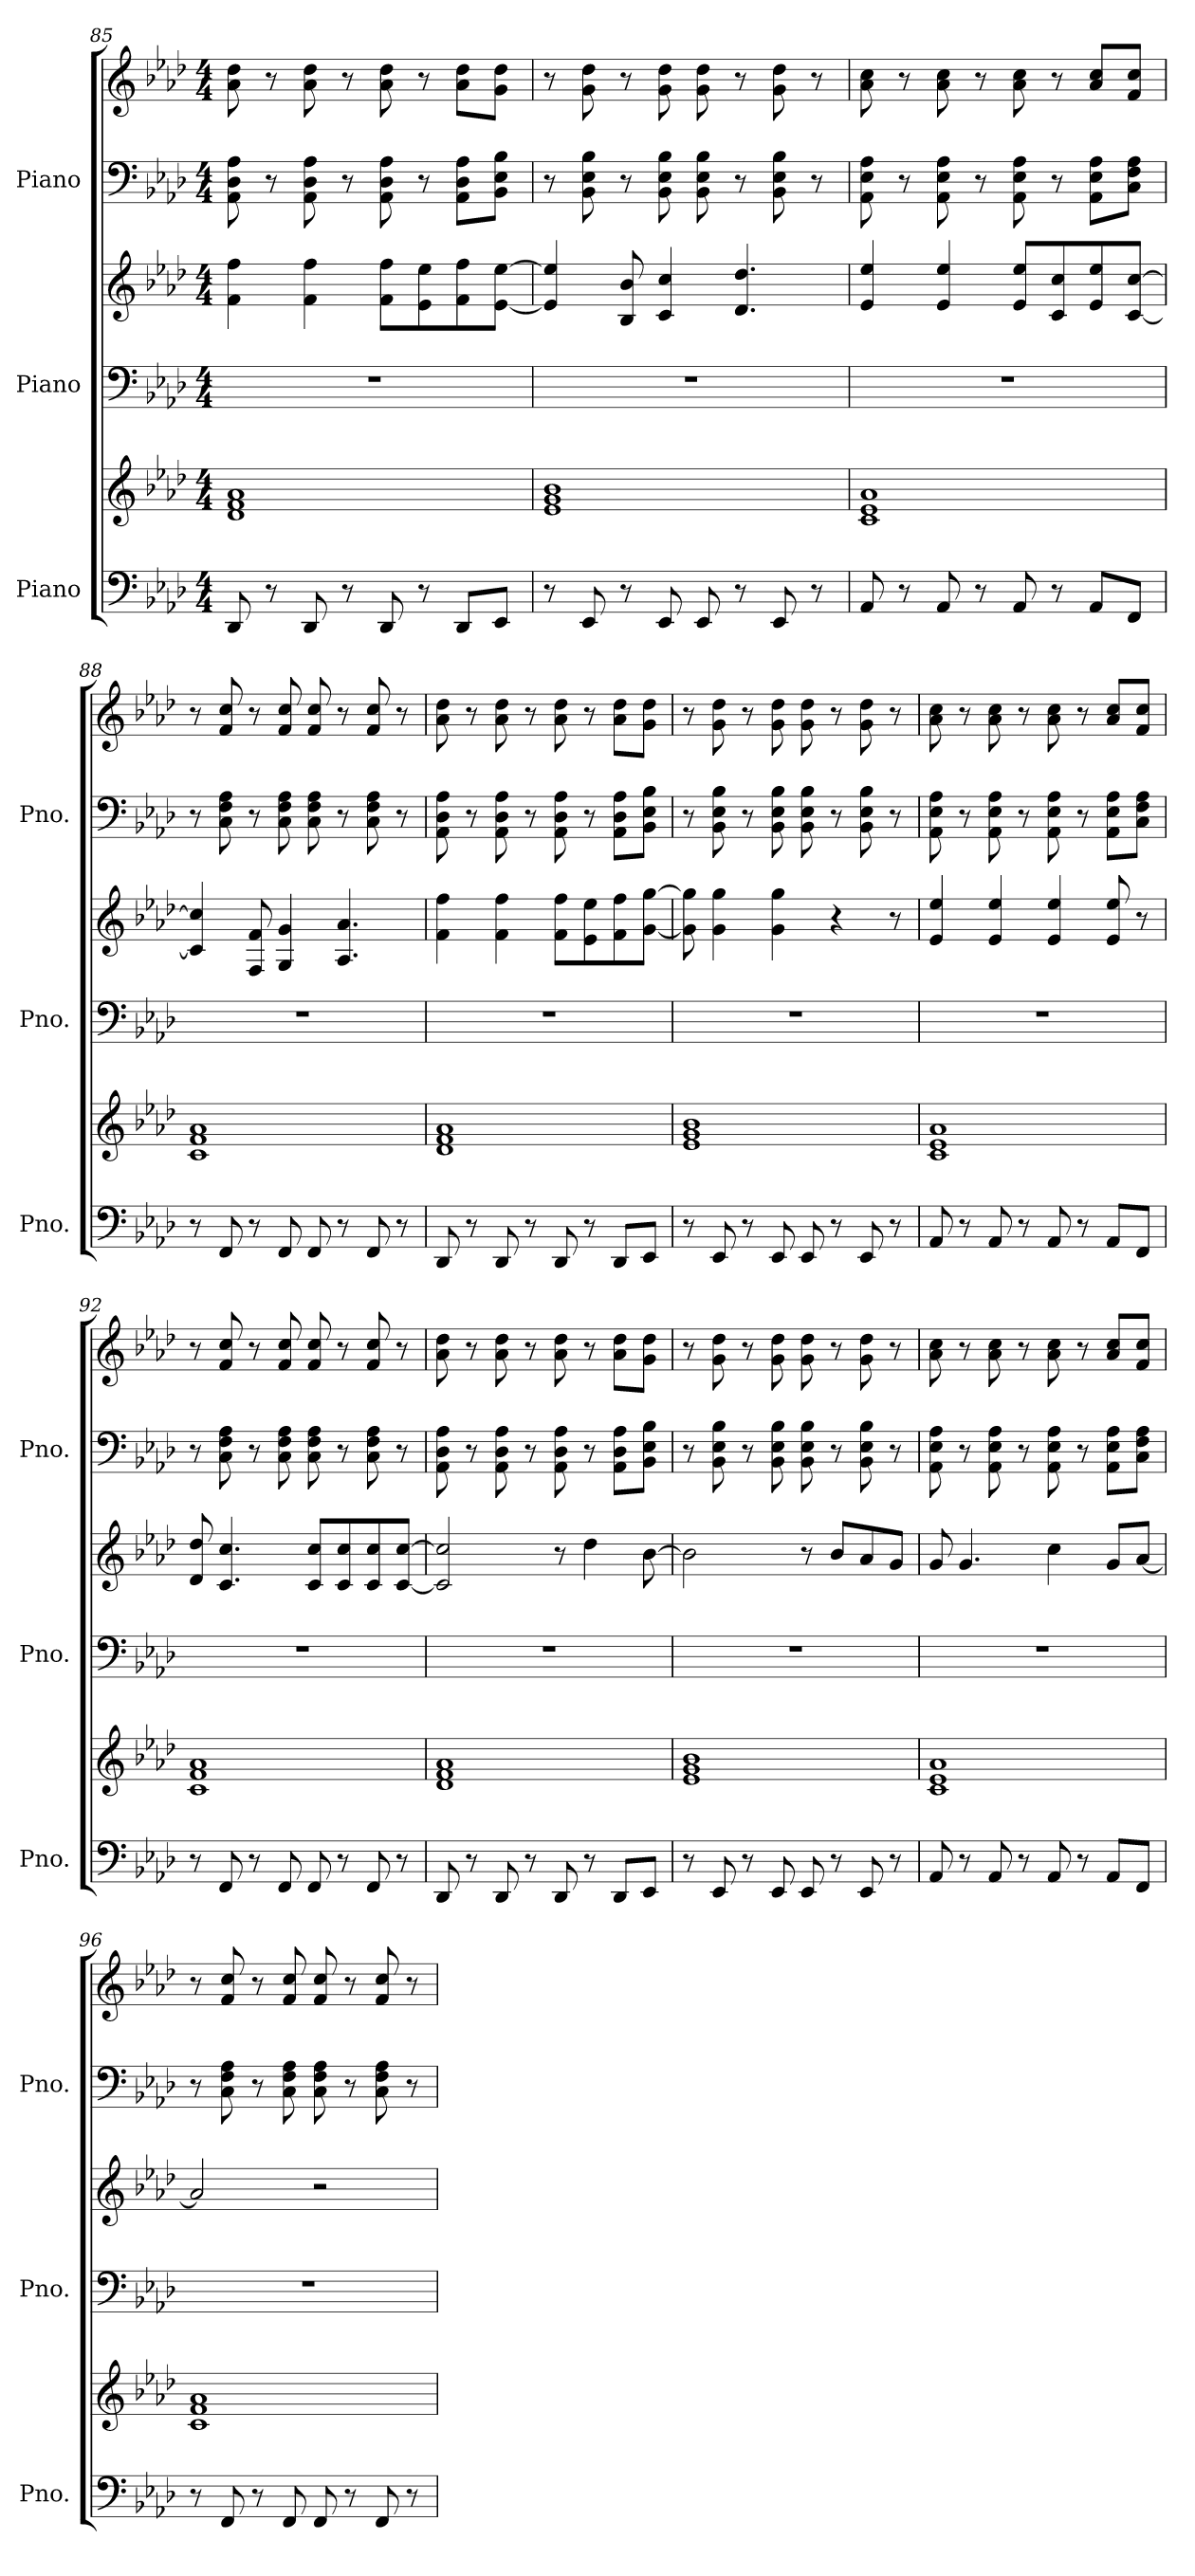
**kern	**kern	**kern	**kern	**kern	**kern
*part3	*part3	*part2	*part2	*part1	*part1
*staff6	*staff5	*staff4	*staff3	*staff2	*staff1
*I"Piano	*	*I"Piano	*	*I"Piano	*
*I'Pno.	*	*I'Pno.	*	*I'Pno.	*
*clefF4	*clefG2	*clefF4	*clefG2	*clefF4	*clefG2
*k[b-e-a-d-]	*k[b-e-a-d-]	*k[b-e-a-d-]	*k[b-e-a-d-]	*k[b-e-a-d-]	*k[b-e-a-d-]
*M4/4	*M4/4	*M4/4	*M4/4	*M4/4	*M4/4
=85	=85	=85	=85	=85	=85
8DD-/	1d- 1f 1a-	1r	4f\ 4ff\	8AA-\ 8D-\ 8A-\	8a-\ 8dd-\
8r	.	.	.	8r	8r
8DD-/	.	.	4f\ 4ff\	8AA-\ 8D-\ 8A-\	8a-\ 8dd-\
8r	.	.	.	8r	8r
8DD-/	.	.	8f\ 8ff\L	8AA-\ 8D-\ 8A-\	8a-\ 8dd-\
8r	.	.	8e-\ 8ee-\	8r	8r
8DD-/L	.	.	8f\ 8ff\	8AA-\ 8D-\ 8A-\L	8a-\ 8dd-\L
8EE-/J	.	.	[8e-\ [8ee-\J	8BB-\ 8E-\ 8B-\J	8g\ 8dd-\J
=86	=86	=86	=86	=86	=86
8r	1e- 1g 1b-	1r	4e-/] 4ee-/]	8r	8r
8EE-/	.	.	.	8BB-\ 8E-\ 8B-\	8g\ 8dd-\
8r	.	.	8B-/ 8b-/	8r	8r
8EE-/	.	.	4c/ 4cc/	8BB-\ 8E-\ 8B-\	8g\ 8dd-\
8EE-/	.	.	.	8BB-\ 8E-\ 8B-\	8g\ 8dd-\
8r	.	.	4.d-/ 4.dd-/	8r	8r
8EE-/	.	.	.	8BB-\ 8E-\ 8B-\	8g\ 8dd-\
8r	.	.	.	8r	8r
!!LO:LB:g=z
=87	=87	=87	=87	=87	=87
8AA-/	1c 1e- 1a-	1r	4e-/ 4ee-/	8AA-\ 8E-\ 8A-\	8a-\ 8cc\
8r	.	.	.	8r	8r
8AA-/	.	.	4e-/ 4ee-/	8AA-\ 8E-\ 8A-\	8a-\ 8cc\
8r	.	.	.	8r	8r
8AA-/	.	.	8e-/ 8ee-/L	8AA-\ 8E-\ 8A-\	8a-\ 8cc\
8r	.	.	8c/ 8cc/	8r	8r
8AA-/L	.	.	8e-/ 8ee-/	8AA-\ 8E-\ 8A-\L	8a-/ 8cc/L
8FF/J	.	.	[8c/ [8cc/J	8C\ 8F\ 8A-\J	8f/ 8cc/J
=88	=88	=88	=88	=88	=88
8r	1c 1f 1a-	1r	4c/] 4cc/]	8r	8r
8FF/	.	.	.	8C\ 8F\ 8A-\	8f/ 8cc/
8r	.	.	8F/ 8f/	8r	8r
8FF/	.	.	4G/ 4g/	8C\ 8F\ 8A-\	8f/ 8cc/
8FF/	.	.	.	8C\ 8F\ 8A-\	8f/ 8cc/
8r	.	.	4.A-/ 4.a-/	8r	8r
8FF/	.	.	.	8C\ 8F\ 8A-\	8f/ 8cc/
8r	.	.	.	8r	8r
=89	=89	=89	=89	=89	=89
8DD-/	1d- 1f 1a-	1r	4f\ 4ff\	8AA-\ 8D-\ 8A-\	8a-\ 8dd-\
8r	.	.	.	8r	8r
8DD-/	.	.	4f\ 4ff\	8AA-\ 8D-\ 8A-\	8a-\ 8dd-\
8r	.	.	.	8r	8r
8DD-/	.	.	8f\ 8ff\L	8AA-\ 8D-\ 8A-\	8a-\ 8dd-\
8r	.	.	8e-\ 8ee-\	8r	8r
8DD-/L	.	.	8f\ 8ff\	8AA-\ 8D-\ 8A-\L	8a-\ 8dd-\L
8EE-/J	.	.	[8g\ [8gg\J	8BB-\ 8E-\ 8B-\J	8g\ 8dd-\J
=90	=90	=90	=90	=90	=90
8r	1e- 1g 1b-	1r	8g\] 8gg\]	8r	8r
8EE-/	.	.	4g\ 4gg\	8BB-\ 8E-\ 8B-\	8g\ 8dd-\
8r	.	.	.	8r	8r
8EE-/	.	.	4g\ 4gg\	8BB-\ 8E-\ 8B-\	8g\ 8dd-\
8EE-/	.	.	.	8BB-\ 8E-\ 8B-\	8g\ 8dd-\
8r	.	.	4r	8r	8r
8EE-/	.	.	.	8BB-\ 8E-\ 8B-\	8g\ 8dd-\
8r	.	.	8r	8r	8r
!!LO:PB:g=z
=91	=91	=91	=91	=91	=91
8AA-/	1c 1e- 1a-	1r	4e-/ 4ee-/	8AA-\ 8E-\ 8A-\	8a-\ 8cc\
8r	.	.	.	8r	8r
8AA-/	.	.	4e-/ 4ee-/	8AA-\ 8E-\ 8A-\	8a-\ 8cc\
8r	.	.	.	8r	8r
8AA-/	.	.	4e-/ 4ee-/	8AA-\ 8E-\ 8A-\	8a-\ 8cc\
8r	.	.	.	8r	8r
8AA-/L	.	.	8e-/ 8ee-/	8AA-\ 8E-\ 8A-\L	8a-/ 8cc/L
8FF/J	.	.	8r	8C\ 8F\ 8A-\J	8f/ 8cc/J
=92	=92	=92	=92	=92	=92
8r	1c 1f 1a-	1r	8d-/ 8dd-/	8r	8r
8FF/	.	.	4.c/ 4.cc/	8C\ 8F\ 8A-\	8f/ 8cc/
8r	.	.	.	8r	8r
8FF/	.	.	.	8C\ 8F\ 8A-\	8f/ 8cc/
8FF/	.	.	8c/ 8cc/L	8C\ 8F\ 8A-\	8f/ 8cc/
8r	.	.	8c/ 8cc/	8r	8r
8FF/	.	.	8c/ 8cc/	8C\ 8F\ 8A-\	8f/ 8cc/
8r	.	.	[8c/ [8cc/J	8r	8r
=93	=93	=93	=93	=93	=93
8DD-/	1d- 1f 1a-	1r	2c/] 2cc/]	8AA-\ 8D-\ 8A-\	8a-\ 8dd-\
8r	.	.	.	8r	8r
8DD-/	.	.	.	8AA-\ 8D-\ 8A-\	8a-\ 8dd-\
8r	.	.	.	8r	8r
8DD-/	.	.	8r	8AA-\ 8D-\ 8A-\	8a-\ 8dd-\
8r	.	.	4dd-\	8r	8r
8DD-/L	.	.	.	8AA-\ 8D-\ 8A-\L	8a-\ 8dd-\L
8EE-/J	.	.	[8b-\	8BB-\ 8E-\ 8B-\J	8g\ 8dd-\J
=94	=94	=94	=94	=94	=94
8r	1e- 1g 1b-	1r	2b-\]	8r	8r
8EE-/	.	.	.	8BB-\ 8E-\ 8B-\	8g\ 8dd-\
8r	.	.	.	8r	8r
8EE-/	.	.	.	8BB-\ 8E-\ 8B-\	8g\ 8dd-\
8EE-/	.	.	8r	8BB-\ 8E-\ 8B-\	8g\ 8dd-\
8r	.	.	8b-/L	8r	8r
8EE-/	.	.	8a-/	8BB-\ 8E-\ 8B-\	8g\ 8dd-\
8r	.	.	8g/J	8r	8r
!!LO:LB:g=z
=95	=95	=95	=95	=95	=95
8AA-/	1c 1e- 1a-	1r	8g/	8AA-\ 8E-\ 8A-\	8a-\ 8cc\
8r	.	.	4.g/	8r	8r
8AA-/	.	.	.	8AA-\ 8E-\ 8A-\	8a-\ 8cc\
8r	.	.	.	8r	8r
8AA-/	.	.	4cc\	8AA-\ 8E-\ 8A-\	8a-\ 8cc\
8r	.	.	.	8r	8r
8AA-/L	.	.	8g/L	8AA-\ 8E-\ 8A-\L	8a-/ 8cc/L
8FF/J	.	.	[8a-/J	8C\ 8F\ 8A-\J	8f/ 8cc/J
=96	=96	=96	=96	=96	=96
8r	1c 1f 1a-	1r	2a-/]	8r	8r
8FF/	.	.	.	8C\ 8F\ 8A-\	8f/ 8cc/
8r	.	.	.	8r	8r
8FF/	.	.	.	8C\ 8F\ 8A-\	8f/ 8cc/
8FF/	.	.	2r	8C\ 8F\ 8A-\	8f/ 8cc/
8r	.	.	.	8r	8r
8FF/	.	.	.	8C\ 8F\ 8A-\	8f/ 8cc/
8r	.	.	.	8r	8r
=	=	=	=	=	=
*-	*-	*-	*-	*-	*-
